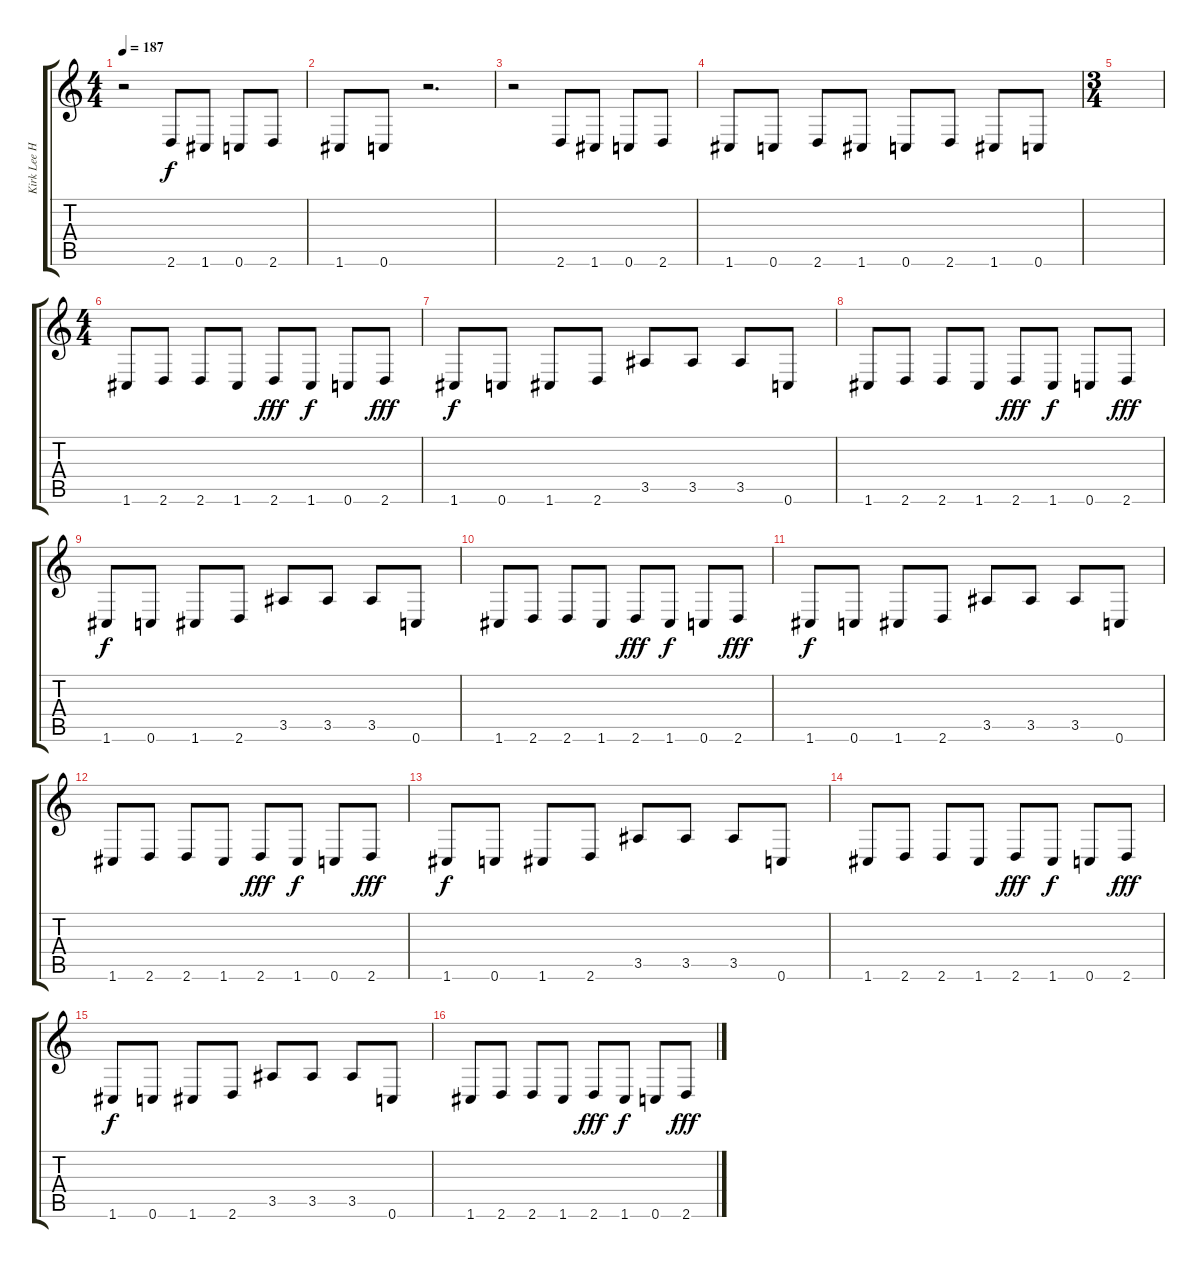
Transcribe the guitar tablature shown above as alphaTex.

\track ("Kirk Lee Hammett" "Kirk Lee H") {instrument distortionguitar}
\staff {score tabs}
\tuning (D4 A3 F3 C3 G2 C2) {hide}
\ts (4 4)
\tempo 187
\clef g2
\ks c
r.2{dy f} 2.6.8 1.6.8 0.6.8 2.6.8 |
1.6.8 0.6.8 r.2{d} |
r.2 2.6.8 1.6.8 0.6.8 2.6.8 |
1.6.8 0.6.8 2.6.8 1.6.8 0.6.8 2.6.8 1.6.8 0.6.8 |
\ts (3 4)
|
\ts (4 4)
1.6.8 2.6.8 2.6.8 1.6.8 2.6.8{dy fff} 1.6.8{dy f} 0.6.8 2.6.8{dy fff} |
1.6.8{dy f} 0.6.8 1.6.8 2.6.8 3.5.8 3.5.8 3.5.8 0.6.8 |
1.6.8 2.6.8 2.6.8 1.6.8 2.6.8{dy fff} 1.6.8{dy f} 0.6.8 2.6.8{dy fff} |
1.6.8{dy f} 0.6.8 1.6.8 2.6.8 3.5.8 3.5.8 3.5.8 0.6.8 |
1.6.8 2.6.8 2.6.8 1.6.8 2.6.8{dy fff} 1.6.8{dy f} 0.6.8 2.6.8{dy fff} |
1.6.8{dy f} 0.6.8 1.6.8 2.6.8 3.5.8 3.5.8 3.5.8 0.6.8 |
1.6.8 2.6.8 2.6.8 1.6.8 2.6.8{dy fff} 1.6.8{dy f} 0.6.8 2.6.8{dy fff} |
1.6.8{dy f} 0.6.8 1.6.8 2.6.8 3.5.8 3.5.8 3.5.8 0.6.8 |
1.6.8 2.6.8 2.6.8 1.6.8 2.6.8{dy fff} 1.6.8{dy f} 0.6.8 2.6.8{dy fff} |
1.6.8{dy f} 0.6.8 1.6.8 2.6.8 3.5.8 3.5.8 3.5.8 0.6.8 |
1.6.8 2.6.8 2.6.8 1.6.8 2.6.8{dy fff} 1.6.8{dy f} 0.6.8 2.6.8{dy fff}
